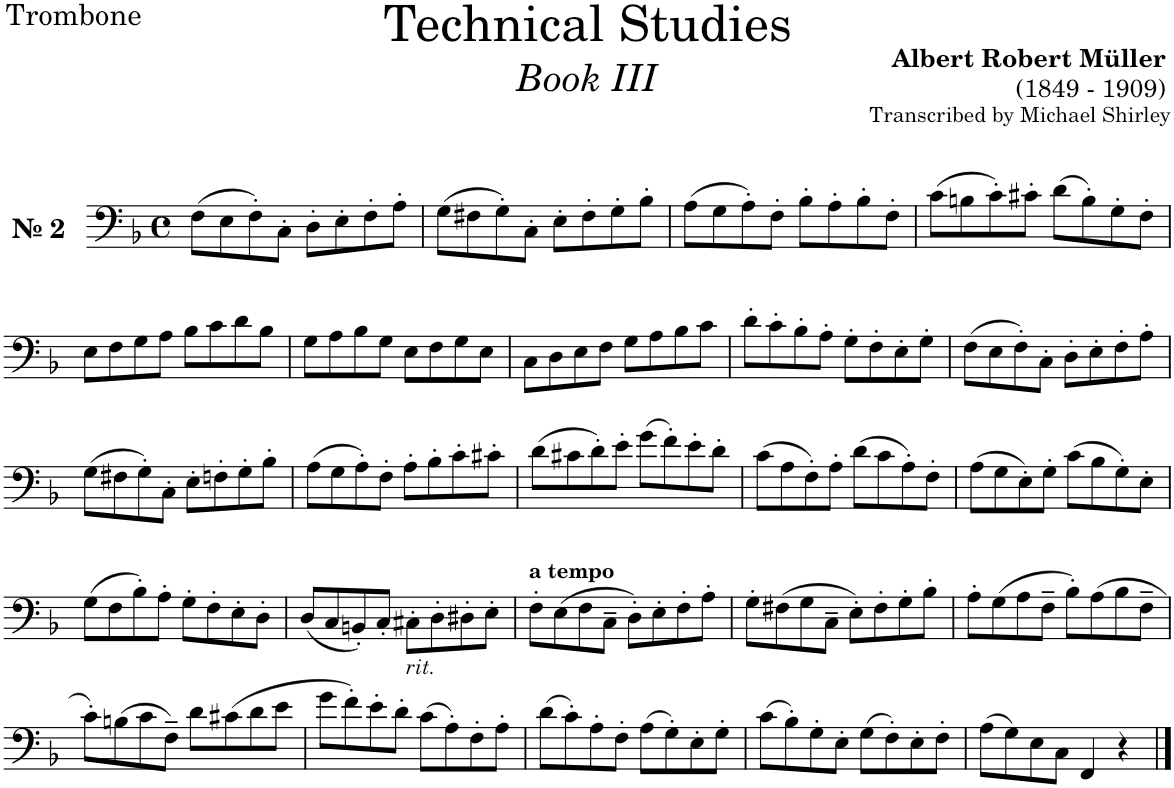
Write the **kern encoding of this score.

**kern
*part1
*staff1
*I"Trombone
*I'Tbn.
*clefF4
*k[b-]
*M4/4
*met(c)
=1
!LO:TX:a:B:t=№ 2
(8F\L
8E\
8F'\)
8C'\J
8D'\L
8E'\
8F'\
8A'\J
=2
(8G\L
8F#X\
8G'\)
8C'\J
8E'\L
8F#'\
8G'\
8B-'\J
=3
(8A\L
8G\
8A'\)
8F'\J
8B-'\L
8A'\
8B-'\
8F'\J
=4
(8c\L
8Bn\
8c'\)
8c#X'\J
(8d\L
8B'\)
8G'\
8F'\J
!!LO:LB:g=z
=5
8E\L
8F\
8G\
8A\J
8B-\L
8c\
8d\
8B-\J
=6
8G\L
8A\
8B-\
8G\J
8E\L
8F\
8G\
8E\J
=7
8C\L
8D\
8E\
8F\J
8G\L
8A\
8B-\
8c\J
=8
8d'\L
8c'\
8B-'\
8A'\J
8G'\L
8F'\
8E'\
8G'\J
=9
(8F\L
8E\
8F'\)
8C'\J
8D'\L
8E'\
8F'\
8A'\J
!!LO:LB:g=z
=10
(8G\L
8F#X\
8G'\)
8C'\J
8E'\L
8Fn'\
8G'\
8B-'\J
=11
(8A\L
8G\
8A'\)
8F'\J
8A'\L
8B-'\
8c'\
8c#X'\J
=12
(8d\L
8c#X\
8d'\)
8e'\J
(8g\L
8f'\)
8e'\
8d'\J
=13
(8c\L
8A\
8F'\)
8A'\J
(8d\L
8c\
8A'\)
8F'\J
=14
(8A\L
8G\
8E'\)
8G'\J
(8c\L
8B-\
8G'\)
8E'\J
!!LO:LB:g=z
=15
(8G\L
8F\
8B-'\)
8A'\J
8G'\L
8F'\
8E'\
8D'\J
=16
(8D/L
8C/
8BBn'/)
8C'/J
!LO:TX:b:i:t=rit.
8C#X'\L
8D'\
8D#X'\
8E'\J
=17
!LO:TX:a:B:t=a tempo
8F'\L
(8E\
8F\
8C~\J
8D'\L)
8E'\
8F'\
8A'\J
=18
8G'\L
(8F#X\
8G\
8C~\J
8E'\L)
8F#'\
8G'\
8B-'\J
=19
8A'\L
(8G\
8A\
8F~\J
8B-'\L)
(8A\
8B-\
8F~\J
!!LO:LB:g=z
=20
8c'\L)
(8Bn\
8c\
8F~\J)
8d\L
(8c#X\
8d\
8e\J
=21
8g\L
8f'\)
8e'\
8d'\J
(8c\L
8A'\)
8F'\
8A'\J
=22
(8d\L
8c'\)
8A'\
8F'\J
(8A\L
8G'\)
8E'\
8G'\J
=23
(8c\L
8B-'\)
8G'\
8E'\J
(8G\L
8F'\)
8E'\
8F'\J
=24
(8A\L
8G\)
8E\
8C\J
4FF/
4r
==
*-
